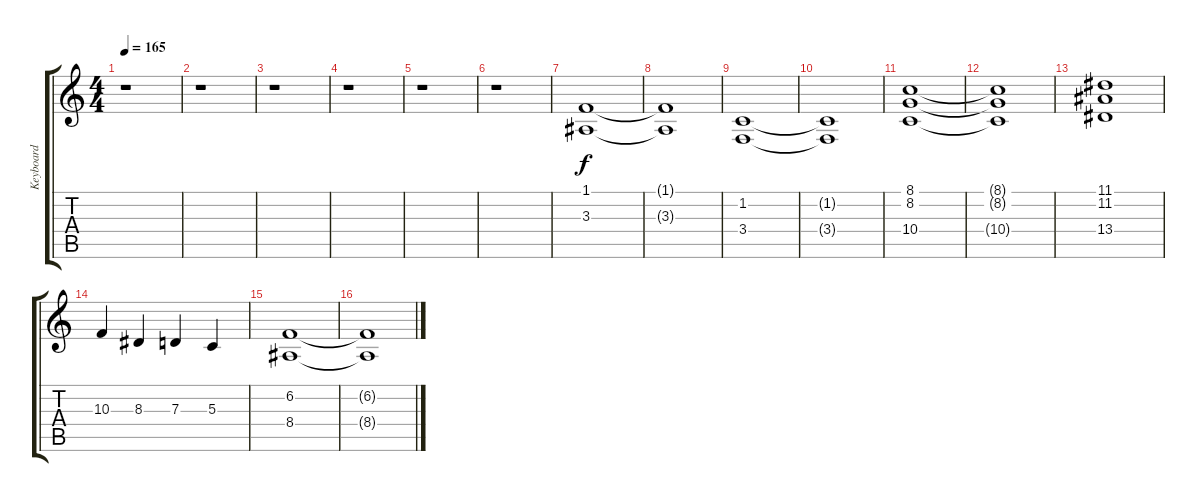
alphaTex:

\track ("Keyboard" "Keyboard") {instrument stringensemble2}
\staff {score tabs}
\tuning (E4 B3 G3 D3 A2 E2) {hide}
\ts (4 4)
\tempo 165
\clef g2
\ks c
r.1{dy f} |
r.1 |
r.1 |
r.1 |
r.1 |
r.1 |
(1.1 3.3).1 |
(1.1{t} 3.3{t}).1 |
(1.2 3.4).1 |
(1.2{t} 3.4{t}).1 |
(8.1 8.2 10.4).1 |
(8.1{t} 8.2{t} 10.4{t}).1 |
(11.1 11.2 13.4).1 |
10.3.4 8.3.4 7.3.4 5.3.4 |
(6.2 8.4).1 |
(6.2{t} 8.4{t}).1
